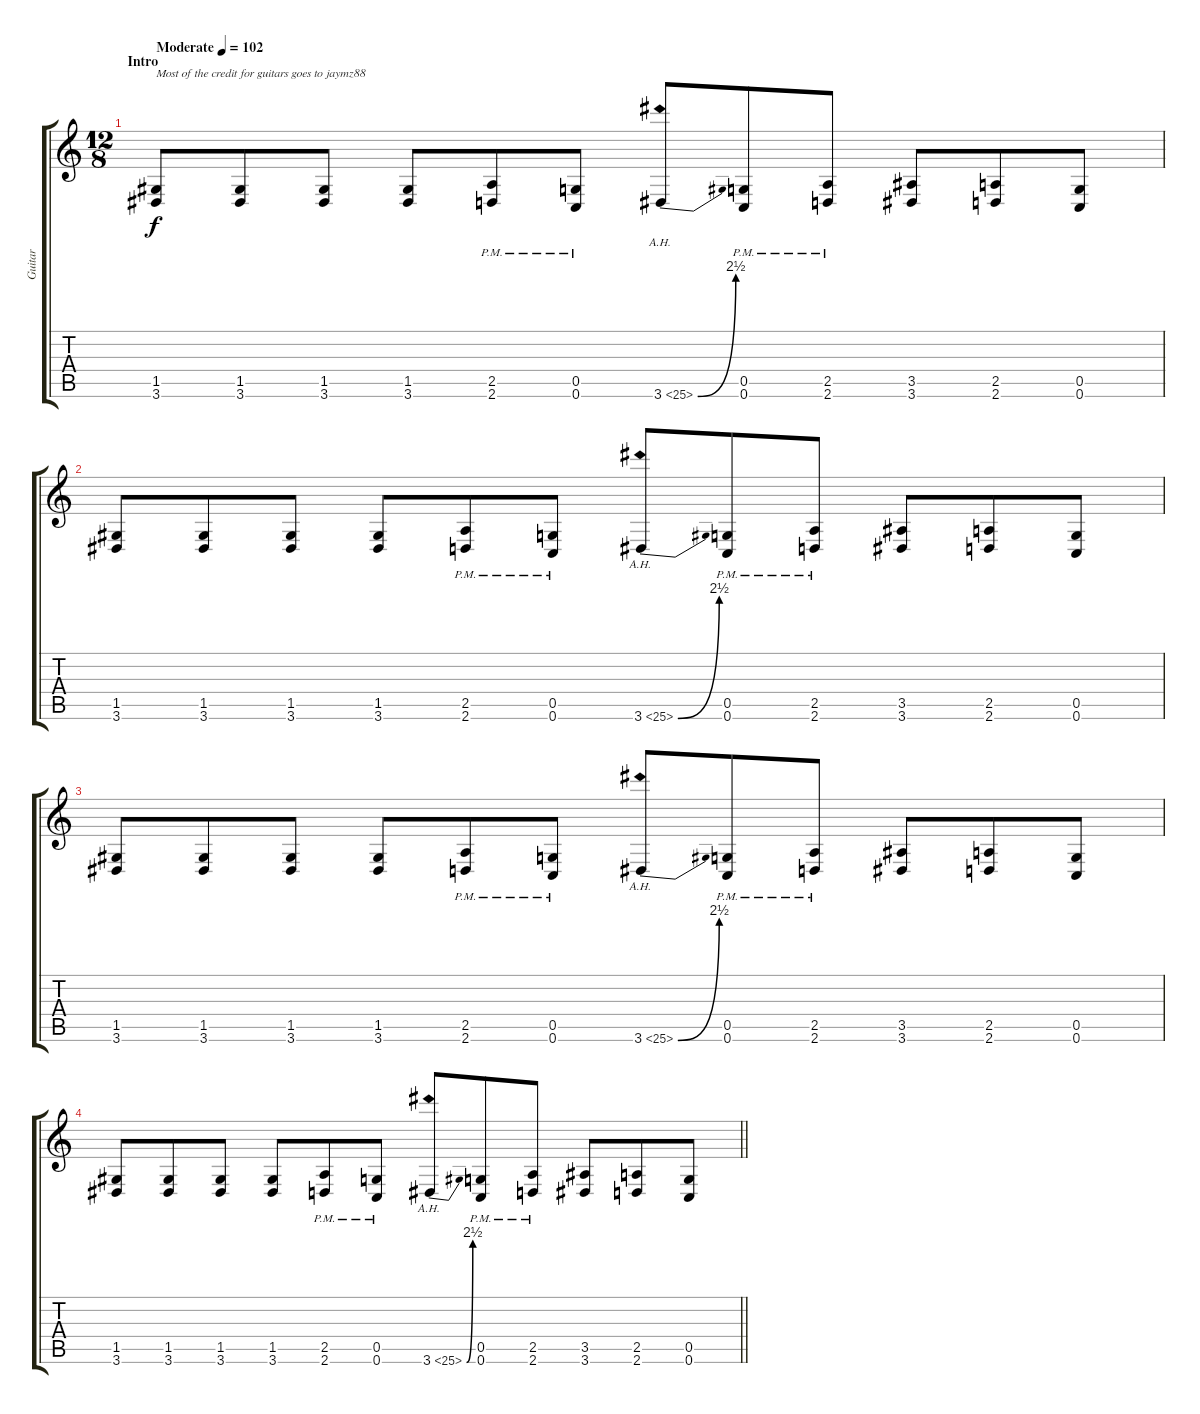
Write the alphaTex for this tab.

\track ("Guitar" "Guitar") {instrument distortionguitar}
\staff {score tabs}
\tuning (D4 A3 F3 C3 G2 C2) {hide}
\ts (12 8)
\section ("" "Intro")
\tempo (102 "Moderate")
\clef g2
\ks c
(1.5 3.6).8{txt "Most of the credit for guitars goes to jaymz88" dy f instrument distortionguitar} (1.5 3.6).8 (1.5 3.6).8 (1.5 3.6).8 (2.5{pm} 2.6{pm}).8 (0.5{pm} 0.6{pm}).8 3.6{be (bend 0 0 60 10) ah 22}.8 (0.5{pm} 0.6{pm}).8 (2.5{pm} 2.6{pm}).8 (3.5 3.6).8 (2.5 2.6).8 (0.5 0.6).8 |
(1.5 3.6).8 (1.5 3.6).8 (1.5 3.6).8 (1.5 3.6).8 (2.5{pm} 2.6{pm}).8 (0.5{pm} 0.6{pm}).8 3.6{be (bend 0 0 60 10) ah 22}.8 (0.5{pm} 0.6{pm}).8 (2.5{pm} 2.6{pm}).8 (3.5 3.6).8 (2.5 2.6).8 (0.5 0.6).8 |
(1.5 3.6).8 (1.5 3.6).8 (1.5 3.6).8 (1.5 3.6).8 (2.5{pm} 2.6{pm}).8 (0.5{pm} 0.6{pm}).8 3.6{be (bend 0 0 60 10) ah 22}.8 (0.5{pm} 0.6{pm}).8 (2.5{pm} 2.6{pm}).8 (3.5 3.6).8 (2.5 2.6).8 (0.5 0.6).8 |
\barLineRight lightlight
(1.5 3.6).8 (1.5 3.6).8 (1.5 3.6).8 (1.5 3.6).8 (2.5{pm} 2.6{pm}).8 (0.5{pm} 0.6{pm}).8 3.6{be (bend 0 0 60 10) ah 22}.8 (0.5{pm} 0.6{pm}).8 (2.5{pm} 2.6{pm}).8 (3.5 3.6).8 (2.5 2.6).8 (0.5 0.6).8
